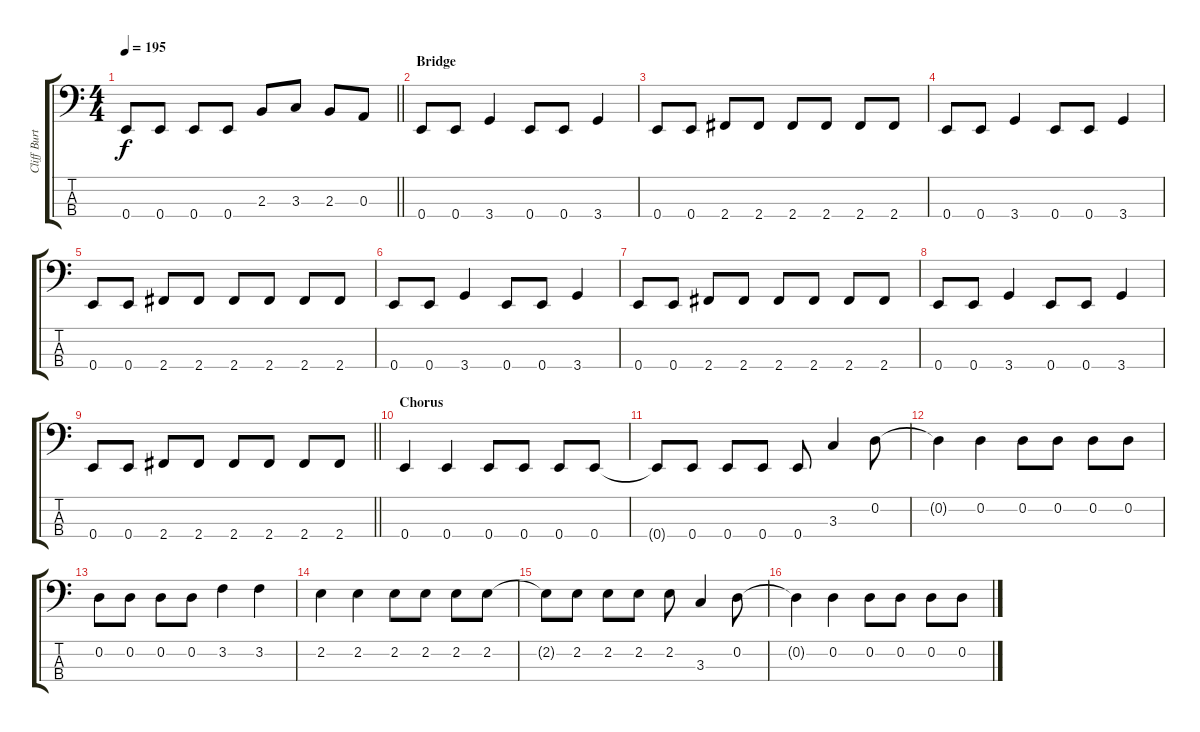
\track ("Cliff Burton" "Cliff Burt") {instrument electricbassfinger}
\staff {score tabs}
\tuning (G2 D2 A1 E1) {hide}
\ts (4 4)
\tempo 195
\clef f4
\barLineRight lightlight
\ks c
0.4.8{dy f} 0.4.8 0.4.8 0.4.8 2.3.8 3.3.8 2.3.8 0.3.8 |
\section ("" "Bridge")
0.4.8 0.4.8 3.4.4 0.4.8 0.4.8 3.4.4 |
0.4.8 0.4.8 2.4.8 2.4.8 2.4.8 2.4.8 2.4.8 2.4.8 |
0.4.8 0.4.8 3.4.4 0.4.8 0.4.8 3.4.4 |
0.4.8 0.4.8 2.4.8 2.4.8 2.4.8 2.4.8 2.4.8 2.4.8 |
0.4.8 0.4.8 3.4.4 0.4.8 0.4.8 3.4.4 |
0.4.8 0.4.8 2.4.8 2.4.8 2.4.8 2.4.8 2.4.8 2.4.8 |
0.4.8 0.4.8 3.4.4 0.4.8 0.4.8 3.4.4 |
\barLineRight lightlight
0.4.8 0.4.8 2.4.8 2.4.8 2.4.8 2.4.8 2.4.8 2.4.8 |
\section ("" "Chorus")
0.4.4 0.4.4 0.4.8 0.4.8 0.4.8 0.4.8 |
0.4{t}.8 0.4.8 0.4.8 0.4.8 0.4.8 3.3.4 0.2.8 |
0.2{t}.4 0.2.4 0.2.8 0.2.8 0.2.8 0.2.8 |
0.2.8 0.2.8 0.2.8 0.2.8 3.2.4 3.2.4 |
2.2.4 2.2.4 2.2.8 2.2.8 2.2.8 2.2.8 |
2.2{t}.8 2.2.8 2.2.8 2.2.8 2.2.8 3.3.4 0.2.8 |
0.2{t}.4 0.2.4 0.2.8 0.2.8 0.2.8 0.2.8
